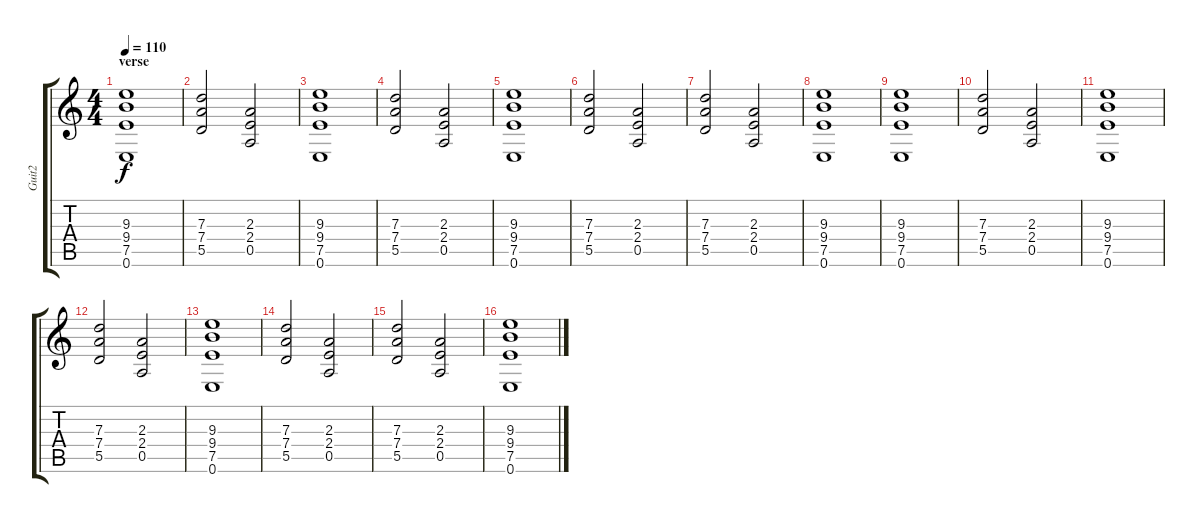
\track ("Guit2" "Guit2") {instrument overdrivenguitar}
\staff {score tabs}
\tuning (E4 B3 G3 D3 A2 E2) {hide}
\ts (4 4)
\section ("" "verse")
\tempo 110
\clef g2
\ks c
(9.3 9.4 7.5 0.6).1{dy f instrument overdrivenguitar} |
(7.3 7.4 5.5).2 (2.3 2.4 0.5).2 |
(9.3 9.4 7.5 0.6).1 |
(7.3 7.4 5.5).2 (2.3 2.4 0.5).2 |
(9.3 9.4 7.5 0.6).1 |
(7.3 7.4 5.5).2 (2.3 2.4 0.5).2 |
(7.3 7.4 5.5).2 (2.3 2.4 0.5).2 |
(9.3 9.4 7.5 0.6).1 |
(9.3 9.4 7.5 0.6).1{instrument overdrivenguitar} |
(7.3 7.4 5.5).2 (2.3 2.4 0.5).2 |
(9.3 9.4 7.5 0.6).1 |
(7.3 7.4 5.5).2 (2.3 2.4 0.5).2 |
(9.3 9.4 7.5 0.6).1 |
(7.3 7.4 5.5).2 (2.3 2.4 0.5).2 |
(7.3 7.4 5.5).2 (2.3 2.4 0.5).2 |
(9.3 9.4 7.5 0.6).1
